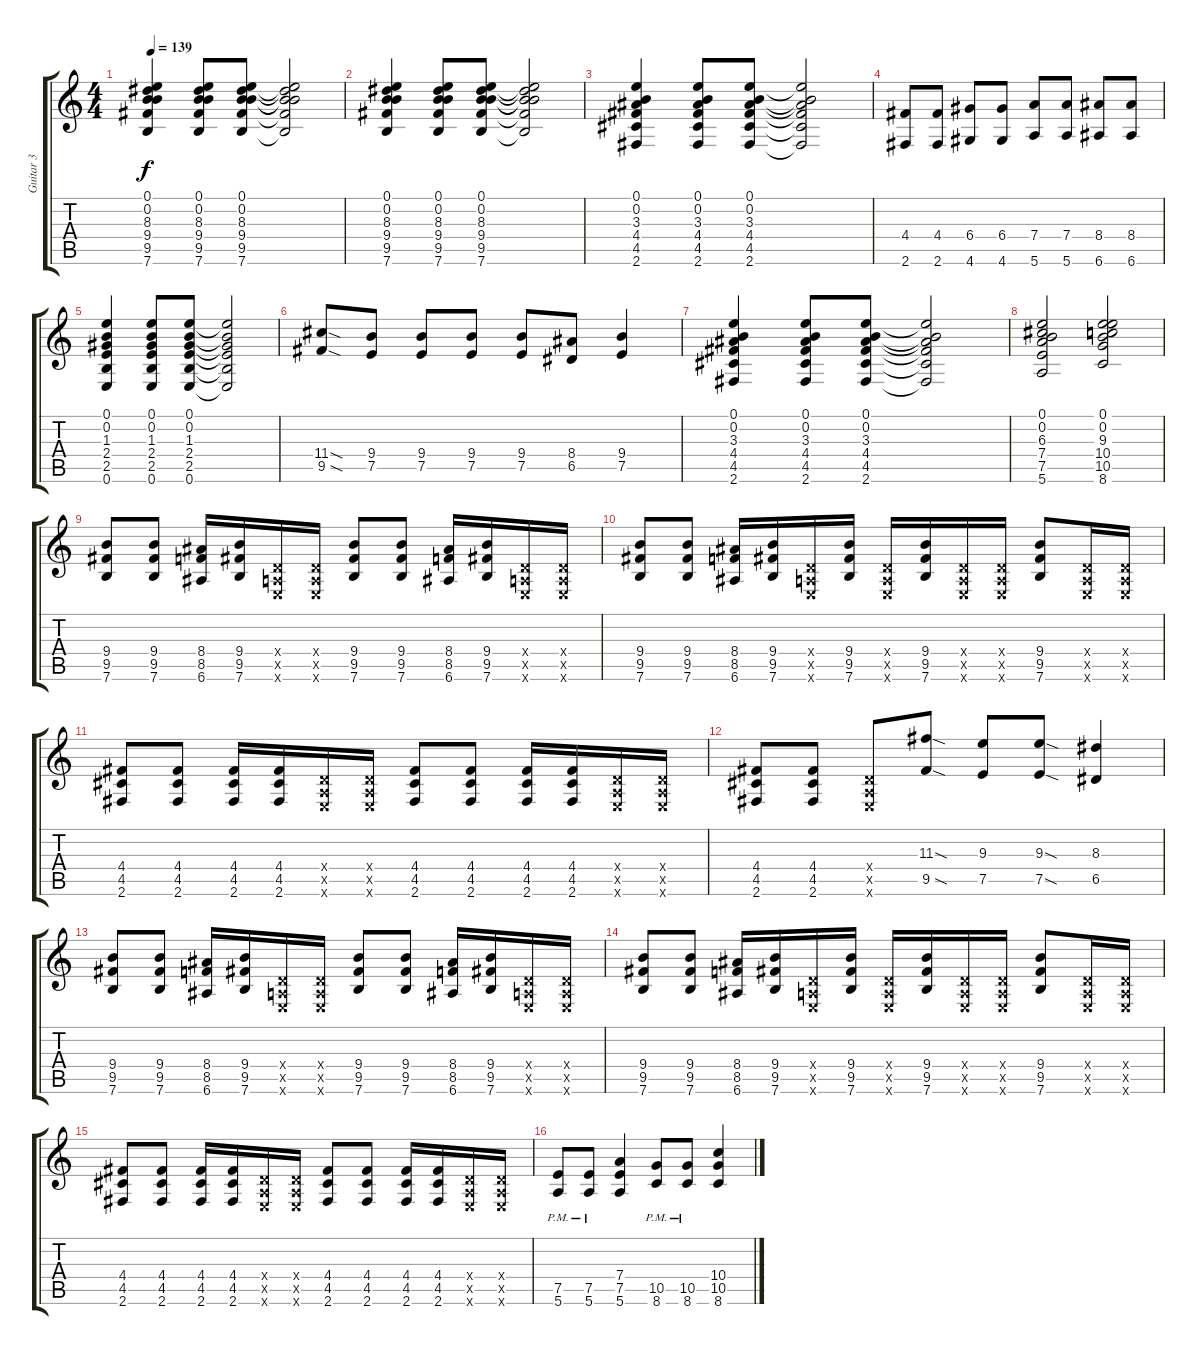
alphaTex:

\track ("Guitar 3" "Guitar 3") {instrument distortionguitar}
\staff {score tabs}
\tuning (E4 B3 G3 D3 A2 E2) {hide}
\ts (4 4)
\tempo 139
\clef g2
\ks c
(0.1 0.2 8.3 9.4 9.5 7.6).4{dy f} (0.1 0.2 8.3 9.4 9.5 7.6).8 (0.1 0.2 8.3 9.4 9.5 7.6).8 (0.1{t} 0.2{t} 8.3{t} 9.4{t} 9.5{t} 7.6{t}).2 |
(0.1 0.2 8.3 9.4 9.5 7.6).4 (0.1 0.2 8.3 9.4 9.5 7.6).8 (0.1 0.2 8.3 9.4 9.5 7.6).8 (0.1{t} 0.2{t} 8.3{t} 9.4{t} 9.5{t} 7.6{t}).2 |
(0.1 0.2 3.3 4.4 4.5 2.6).4 (0.1 0.2 3.3 4.4 4.5 2.6).8 (0.1 0.2 3.3 4.4 4.5 2.6).8 (0.1{t} 0.2{t} 3.3{t} 4.4{t} 4.5{t} 2.6{t}).2 |
(4.4 2.6).8 (4.4 2.6).8 (6.4 4.6).8 (6.4 4.6).8 (7.4 5.6).8 (7.4 5.6).8 (8.4 6.6).8 (8.4 6.6).8 |
(0.1 0.2 1.3 2.4 2.5 0.6).4 (0.1 0.2 1.3 2.4 2.5 0.6).8 (0.1 0.2 1.3 2.4 2.5 0.6).8 (0.1{t} 0.2{t} 1.3{t} 2.4{t} 2.5{t} 0.6{t}).2 |
(11.4{sod} 9.5{sod}).8 (9.4 7.5).8 (9.4 7.5).8 (9.4 7.5).8 (9.4 7.5).8 (8.4 6.5).8 (9.4 7.5).4 |
(0.1 0.2 3.3 4.4 4.5 2.6).4 (0.1 0.2 3.3 4.4 4.5 2.6).8 (0.1 0.2 3.3 4.4 4.5 2.6).8 (0.1{t} 0.2{t} 3.3{t} 4.4{t} 4.5{t} 2.6{t}).2 |
(0.1 0.2 6.3 7.4 7.5 5.6).2 (0.1 0.2 9.3 10.4 10.5 8.6).2 |
(9.4 9.5 7.6).8 (9.4 9.5 7.6).8 (8.4 8.5 6.6).16 (9.4 9.5 7.6).16 (0.4{x} 0.5{x} 0.6{x}).16 (0.4{x} 0.5{x} 0.6{x}).16 (9.4 9.5 7.6).8 (9.4 9.5 7.6).8 (8.4 8.5 6.6).16 (9.4 9.5 7.6).16 (0.4{x} 0.5{x} 0.6{x}).16 (0.4{x} 0.5{x} 0.6{x}).16 |
(9.4 9.5 7.6).8 (9.4 9.5 7.6).8 (8.4 8.5 6.6).16 (9.4 9.5 7.6).16 (0.4{x} 0.5{x} 0.6{x}).16 (9.4 9.5 7.6).16 (0.4{x} 0.5{x} 0.6{x}).16 (9.4 9.5 7.6).16 (0.4{x} 0.5{x} 0.6{x}).16 (0.4{x} 0.5{x} 0.6{x}).16 (9.4 9.5 7.6).8 (0.4{x} 0.5{x} 0.6{x}).16 (0.4{x} 0.5{x} 0.6{x}).16 |
(4.4 4.5 2.6).8 (4.4 4.5 2.6).8 (4.4 4.5 2.6).16 (4.4 4.5 2.6).16 (0.4{x} 0.5{x} 0.6{x}).16 (0.4{x} 0.5{x} 0.6{x}).16 (4.4 4.5 2.6).8 (4.4 4.5 2.6).8 (4.4 4.5 2.6).16 (4.4 4.5 2.6).16 (0.4{x} 0.5{x} 0.6{x}).16 (0.4{x} 0.5{x} 0.6{x}).16 |
(4.4 4.5 2.6).8 (4.4 4.5 2.6).8 (0.4{x} 0.5{x} 0.6{x}).8 (11.3{sod} 9.5{sod}).8 (9.3 7.5).8 (9.3{sod} 7.5{sod}).8 (8.3 6.5).4 |
(9.4 9.5 7.6).8 (9.4 9.5 7.6).8 (8.4 8.5 6.6).16 (9.4 9.5 7.6).16 (0.4{x} 0.5{x} 0.6{x}).16 (0.4{x} 0.5{x} 0.6{x}).16 (9.4 9.5 7.6).8 (9.4 9.5 7.6).8 (8.4 8.5 6.6).16 (9.4 9.5 7.6).16 (0.4{x} 0.5{x} 0.6{x}).16 (0.4{x} 0.5{x} 0.6{x}).16 |
(9.4 9.5 7.6).8 (9.4 9.5 7.6).8 (8.4 8.5 6.6).16 (9.4 9.5 7.6).16 (0.4{x} 0.5{x} 0.6{x}).16 (9.4 9.5 7.6).16 (0.4{x} 0.5{x} 0.6{x}).16 (9.4 9.5 7.6).16 (0.4{x} 0.5{x} 0.6{x}).16 (0.4{x} 0.5{x} 0.6{x}).16 (9.4 9.5 7.6).8 (0.4{x} 0.5{x} 0.6{x}).16 (0.4{x} 0.5{x} 0.6{x}).16 |
(4.4 4.5 2.6).8 (4.4 4.5 2.6).8 (4.4 4.5 2.6).16 (4.4 4.5 2.6).16 (0.4{x} 0.5{x} 0.6{x}).16 (0.4{x} 0.5{x} 0.6{x}).16 (4.4 4.5 2.6).8 (4.4 4.5 2.6).8 (4.4 4.5 2.6).16 (4.4 4.5 2.6).16 (0.4{x} 0.5{x} 0.6{x}).16 (0.4{x} 0.5{x} 0.6{x}).16 |
(7.5{pm} 5.6{pm}).8 (7.5{pm} 5.6{pm}).8 (7.4 7.5 5.6).4 (10.5{pm} 8.6{pm}).8 (10.5{pm} 8.6{pm}).8 (10.4 10.5 8.6).4
